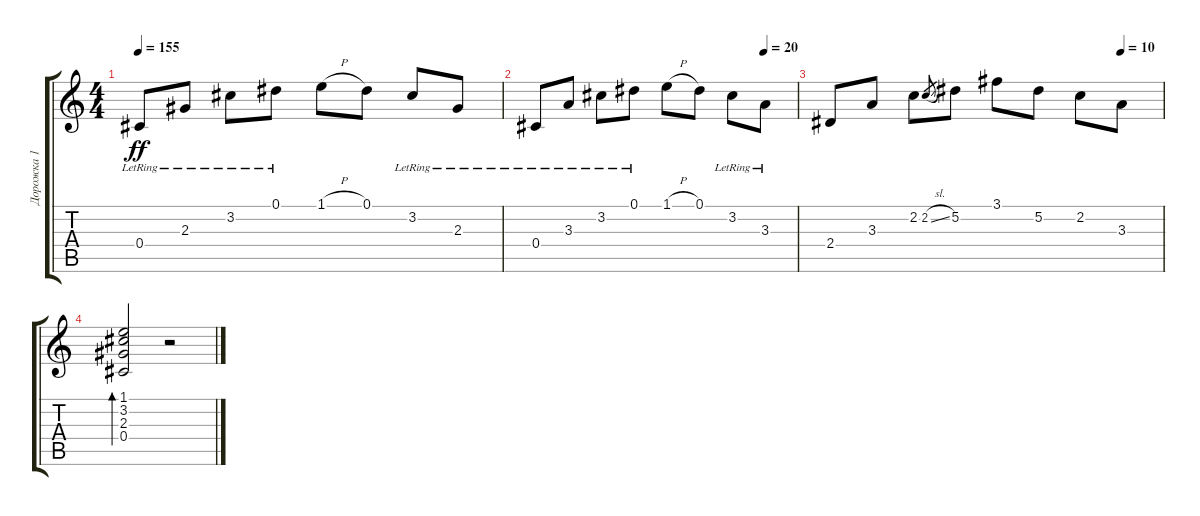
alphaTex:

\track ("Дорожка 1" "Дорожка 1") {instrument acousticguitarsteel}
\staff {score tabs}
\tuning (Eb4 Bb3 Gb3 Db3 Ab2 Eb2) {hide}
\ts (4 4)
\tempo 155
\clef g2
\ks c
0.4{lr}.8{dy ff} 2.3{lr}.8 3.2{lr}.8 0.1{lr}.8 1.1{h}.8 0.1.8 3.2{lr}.8 2.3{lr}.8 |
\tempo (20 0.875)
0.4{lr}.8 3.3{lr}.8 3.2{lr}.8 0.1{lr}.8 1.1{h}.8 0.1.8 3.2{lr}.8 3.3{lr}.8 |
\tempo (15 0.875)
\tempo (10 0.875)
2.4.8 3.3.8 2.2.8 2.2{sl}.8{gr} 5.2.8 3.1.8 5.2.8 2.2.8 3.3.8 |
(1.1 3.2 2.3 0.4).2{bd 240} r.2
